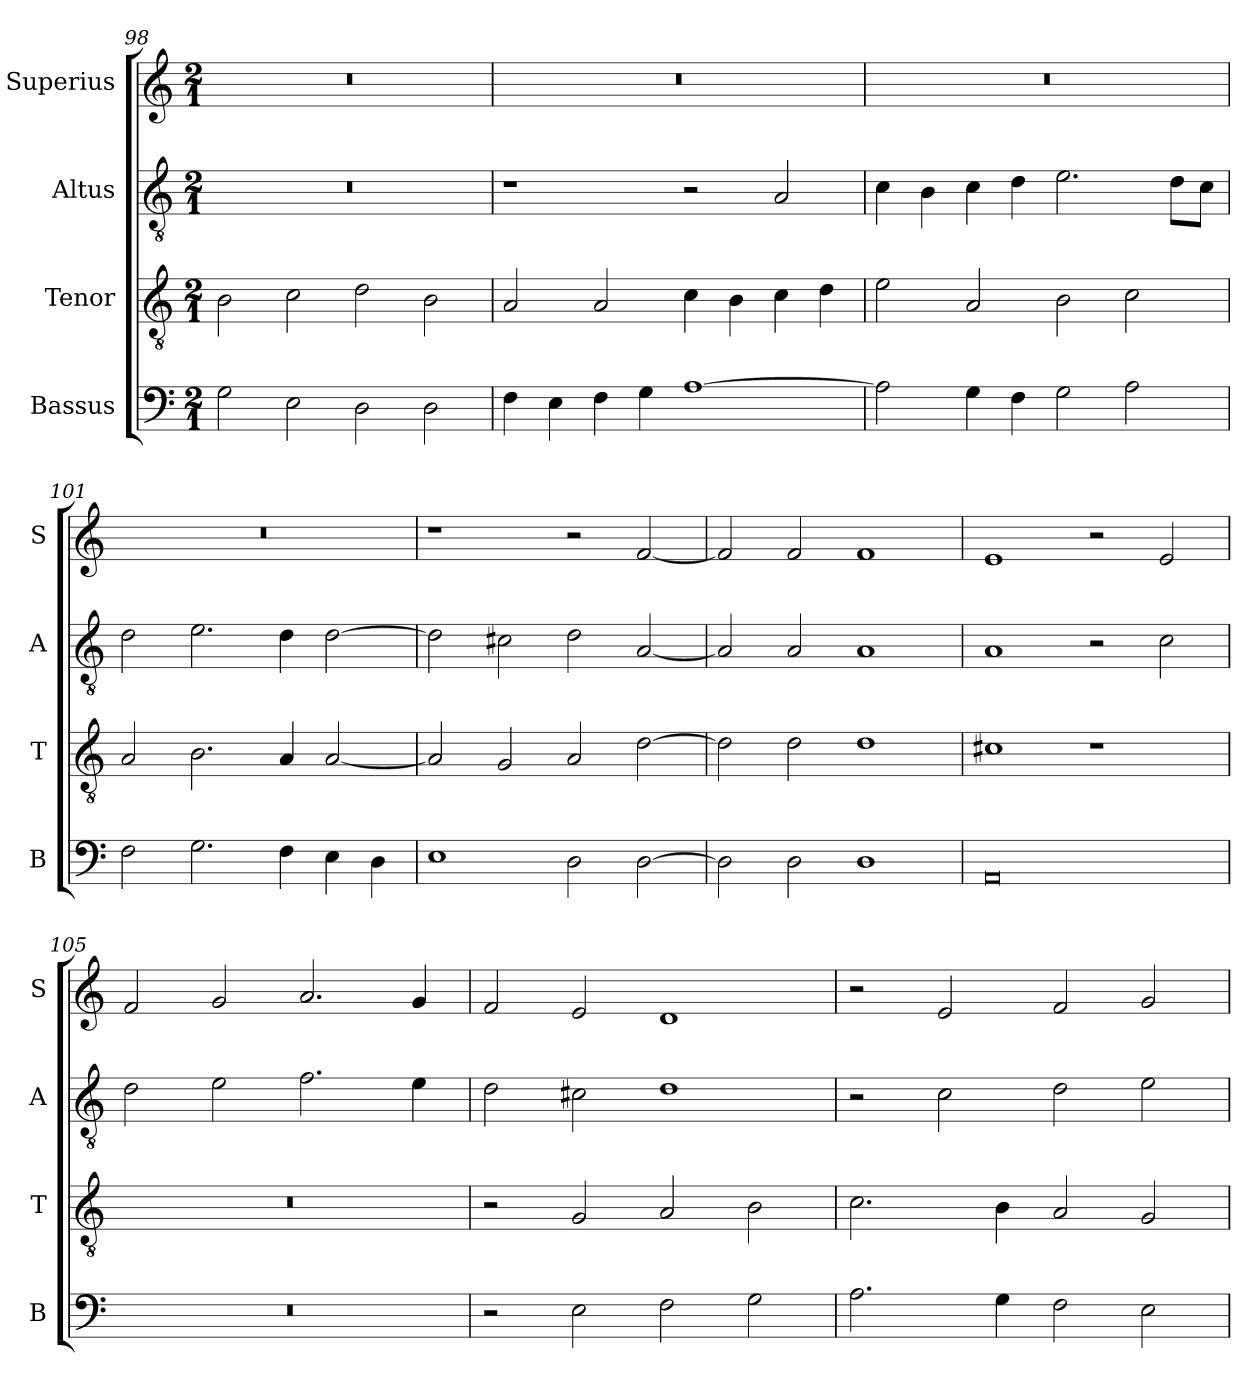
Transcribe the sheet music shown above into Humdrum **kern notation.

**kern	**kern	**kern	**kern
*part4	*part3	*part2	*part1
*staff4	*staff3	*staff2	*staff1
*I"Bassus	*I"Tenor	*I"Altus	*I"Superius
*I'B	*I'T	*I'A	*I'S
*clefF4	*clefGv2	*clefGv2	*clefG2
*k[]	*k[]	*k[]	*k[]
*C:	*C:	*C:	*C:
*M2/1	*M2/1	*M2/1	*M2/1
=98	=98	=98	=98
2G	2B	0r	0r
2E	2c	.	.
2D	2d	.	.
2D	2B	.	.
=99	=99	=99	=99
4F	2A	1r	0r
4E	.	.	.
4F	2A	.	.
4G	.	.	.
[1A	4c	2r	.
.	4B	.	.
.	4c	2A	.
.	4d	.	.
=100	=100	=100	=100
2A]	2e	4c	0r
.	.	4B	.
4G	2A	4c	.
4F	.	4d	.
2G	2B	2.e	.
2A	2c	.	.
.	.	8dL	.
.	.	8cJ	.
=101	=101	=101	=101
2F	2A	2d	0r
2.G	2.B	2.e	.
4F	4A	4d	.
4E	[2A	[2d	.
4D	.	.	.
=102	=102	=102	=102
1E	2A]	2d]	1r
.	2G	2c#X	.
2D	2A	2d	2r
[2D	[2d	[2A	[2f
=103	=103	=103	=103
2D]	2d]	2A]	2f]
2D	2d	2A	2f
1D	1d	1A	1f
=104	=104	=104	=104
0AA	1c#X	1A	1e
.	1r	2r	2r
.	.	2c	2e
=105	=105	=105	=105
0r	0r	2d	2f
.	.	2e	2g
.	.	2.f	2.a
.	.	4e	4g
=106	=106	=106	=106
2r	2r	2d	2f
2E	2G	2c#X	2e
2F	2A	1d	1d
2G	2B	.	.
=107	=107	=107	=107
2.A	2.c	2r	2r
.	.	2c	2e
4G	4B	.	.
2F	2A	2d	2f
2E	2G	2e	2g
=	=	=	=
*-	*-	*-	*-
